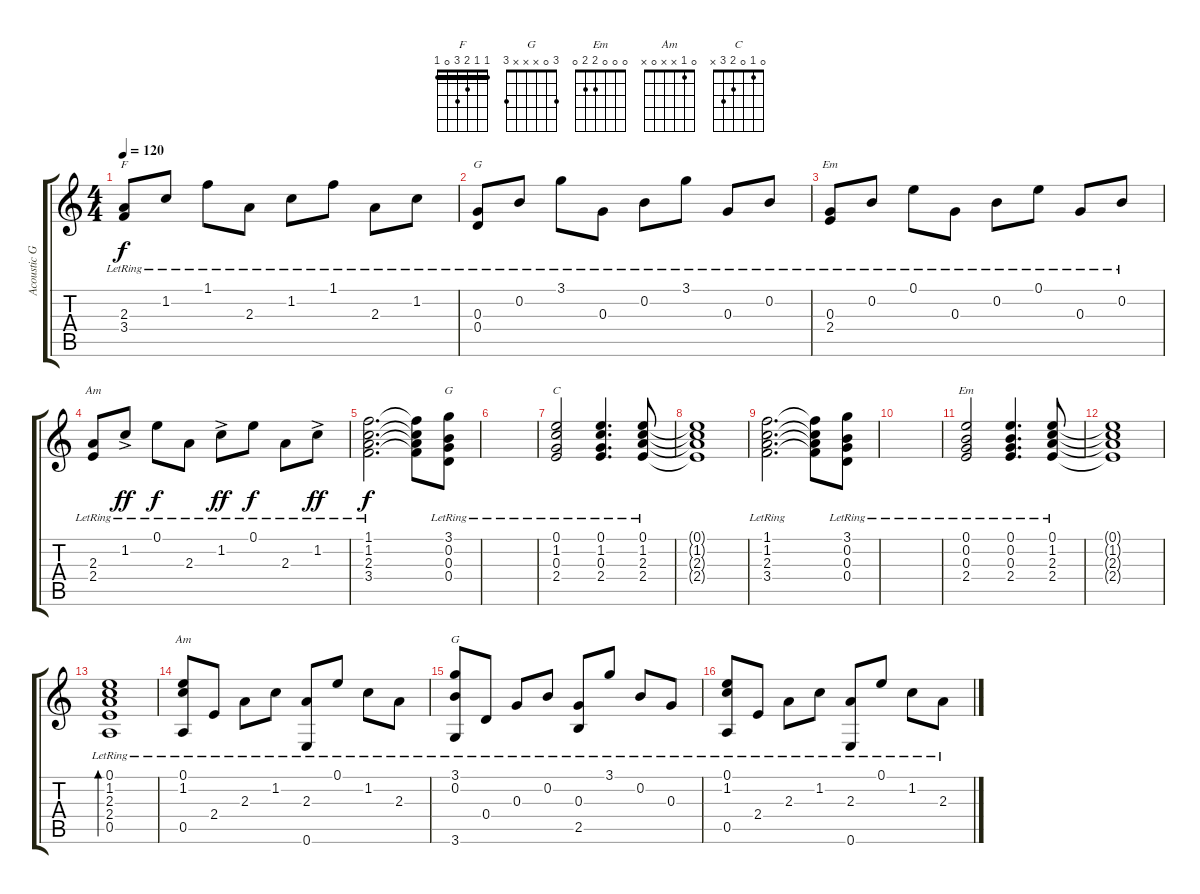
\track ("Acoustic Guitar" "Acoustic G") {instrument acousticguitarsteel}
\staff {score tabs}
\tuning (E4 B3 G3 D3 A2 E2) {hide}
\chord ("F" 1 1 2 3 0 1) {barre 1}
\chord ("G" x x 0 0 x x)
\chord ("Em" x x 0 2 x x)
\chord ("Am" 0 1 2 2 0 x)
\chord ("G" 3 0 0 0 2 3)
\chord ("C" 0 1 0 2 3 x)
\chord ("Em" 0 0 0 2 2 0)
\chord ("Am" 0 1 x x 0 x)
\chord ("G" 3 0 x x x 3)
\ts (4 4)
\tempo 120
\clef g2
\ks c
(2.3{lr} 3.4{lr}).8{ch "F" dy f} 1.2{lr}.8 1.1{lr}.8 2.3{lr}.8 1.2{lr}.8 1.1{lr}.8 2.3{lr}.8 1.2{lr}.8 |
(0.3{lr} 0.4{lr}).8{ch "G"} 0.2{lr}.8 3.1{lr}.8 0.3{lr}.8 0.2{lr}.8 3.1{lr}.8 0.3{lr}.8 0.2{lr}.8 |
(0.3{lr} 2.4{lr}).8{ch "Em"} 0.2{lr}.8 0.1{lr}.8 0.3{lr}.8 0.2{lr}.8 0.1{lr}.8 0.3{lr}.8 0.2{lr}.8 |
(2.3{lr} 2.4{lr}).8{ch "Am"} 1.2{ac lr}.8{dy ff} 0.1{lr}.8{dy f} 2.3{lr}.8 1.2{ac lr}.8{dy ff} 0.1{lr}.8{dy f} 2.3{lr}.8 1.2{ac lr}.8{dy ff} |
(1.1{lr} 1.2{lr} 2.3{lr} 3.4{lr}).2{d dy f} (1.1{t} 1.2{t} 2.3{t} 3.4{t}).8 (3.1{lr} 0.2{lr} 0.3{lr} 0.4{lr}).8{ch "G"} |
|
(0.1{lr} 1.2{lr} 0.3{lr} 2.4{lr}).2{ch "C"} (0.1{lr} 1.2{lr} 0.3{lr} 2.4{lr}).4{d} (0.1{lr} 1.2{lr} 2.3{lr} 2.4{lr}).8 |
(0.1{t} 1.2{t} 2.3{t} 2.4{t}).1 |
(1.1{lr} 1.2{lr} 2.3{lr} 3.4{lr}).2{d} (1.1{t} 1.2{t} 2.3{t} 3.4{t}).8 (3.1{lr} 0.2{lr} 0.3{lr} 0.4{lr}).8 |
|
(0.1{lr} 0.2{lr} 0.3{lr} 2.4{lr}).2{ch "Em"} (0.1{lr} 0.2{lr} 0.3{lr} 2.4{lr}).4{d} (0.1{lr} 1.2{lr} 2.3{lr} 2.4{lr}).8 |
(0.1{t} 1.2{t} 2.3{t} 2.4{t}).1 |
(0.1{lr} 1.2{lr} 2.3{lr} 2.4{lr} 0.5{lr}).1{bd 480} |
(0.1{lr} 1.2{lr} 0.5{lr}).8{ch "Am"} 2.4{lr}.8 2.3{lr}.8 1.2{lr}.8 (2.3{lr} 0.6{lr}).8 0.1{lr}.8 1.2{lr}.8 2.3{lr}.8 |
(3.1{lr} 0.2{lr} 3.6{lr}).8{ch "G"} 0.4{lr}.8 0.3{lr}.8 0.2{lr}.8 (0.3{lr} 2.5{lr}).8 3.1{lr}.8 0.2{lr}.8 0.3{lr}.8 |
(0.1{lr} 1.2{lr} 0.5{lr}).8 2.4{lr}.8 2.3{lr}.8 1.2{lr}.8 (2.3{lr} 0.6{lr}).8 0.1{lr}.8 1.2{lr}.8 2.3{lr}.8
